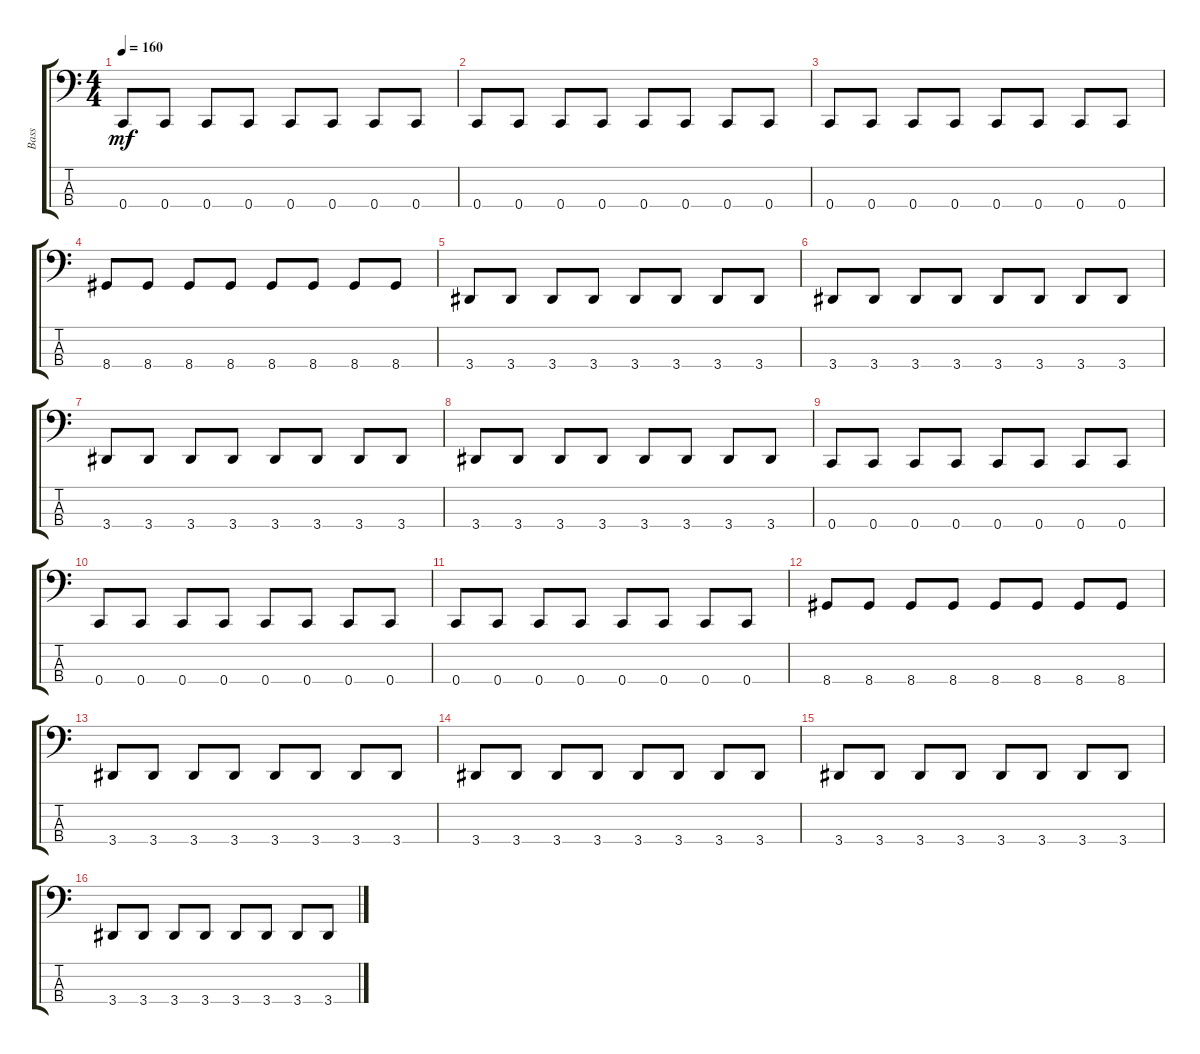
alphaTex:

\track ("Bass" "Bass") {instrument electricbasspick}
\staff {score tabs}
\tuning (F2 C2 G1 C1) {hide}
\ts (4 4)
\tempo 160
\clef f4
\ks c
0.4.8{dy mf} 0.4.8 0.4.8 0.4.8 0.4.8 0.4.8 0.4.8 0.4.8 |
0.4.8 0.4.8 0.4.8 0.4.8 0.4.8 0.4.8 0.4.8 0.4.8 |
0.4.8 0.4.8 0.4.8 0.4.8 0.4.8 0.4.8 0.4.8 0.4.8 |
8.4.8 8.4.8 8.4.8 8.4.8 8.4.8 8.4.8 8.4.8 8.4.8 |
3.4.8 3.4.8 3.4.8 3.4.8 3.4.8 3.4.8 3.4.8 3.4.8 |
3.4.8 3.4.8 3.4.8 3.4.8 3.4.8 3.4.8 3.4.8 3.4.8 |
3.4.8 3.4.8 3.4.8 3.4.8 3.4.8 3.4.8 3.4.8 3.4.8 |
3.4.8 3.4.8 3.4.8 3.4.8 3.4.8 3.4.8 3.4.8 3.4.8 |
0.4.8 0.4.8 0.4.8 0.4.8 0.4.8 0.4.8 0.4.8 0.4.8 |
0.4.8 0.4.8 0.4.8 0.4.8 0.4.8 0.4.8 0.4.8 0.4.8 |
0.4.8 0.4.8 0.4.8 0.4.8 0.4.8 0.4.8 0.4.8 0.4.8 |
8.4.8 8.4.8 8.4.8 8.4.8 8.4.8 8.4.8 8.4.8 8.4.8 |
3.4.8 3.4.8 3.4.8 3.4.8 3.4.8 3.4.8 3.4.8 3.4.8 |
3.4.8 3.4.8 3.4.8 3.4.8 3.4.8 3.4.8 3.4.8 3.4.8 |
3.4.8 3.4.8 3.4.8 3.4.8 3.4.8 3.4.8 3.4.8 3.4.8 |
3.4.8 3.4.8 3.4.8 3.4.8 3.4.8 3.4.8 3.4.8 3.4.8
